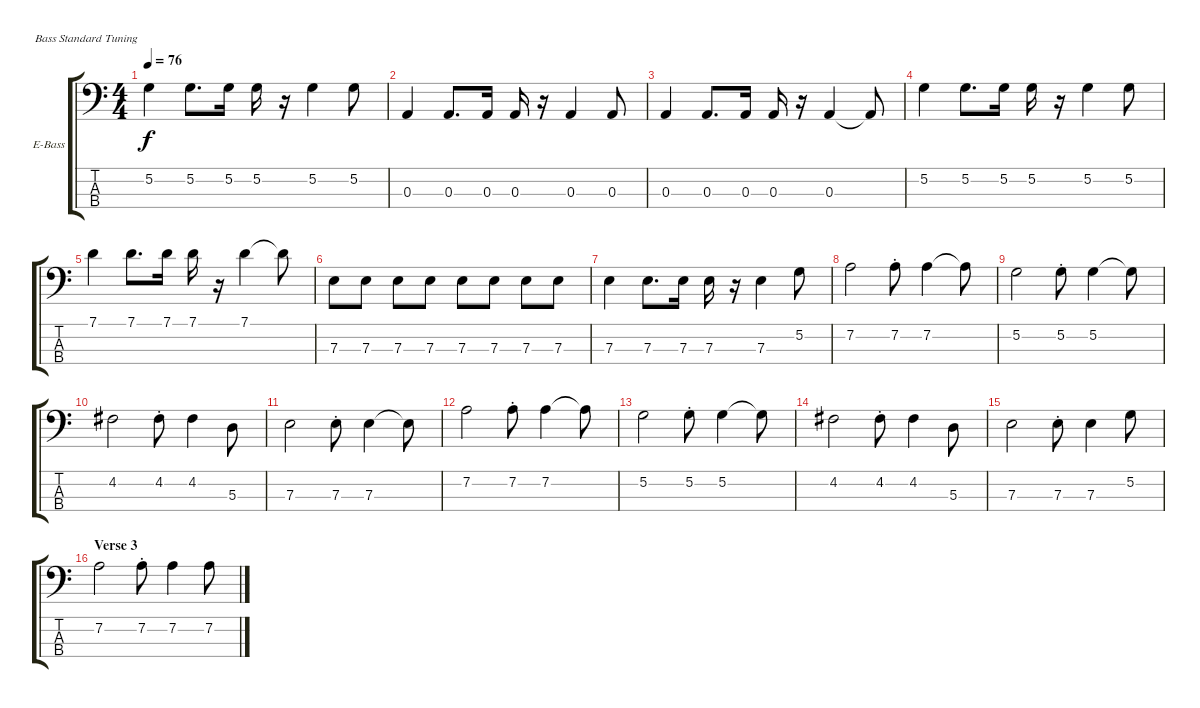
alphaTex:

\bracketExtendMode groupsimilarinstruments
\firstSystemTrackNameOrientation horizontal
\otherSystemsTrackNameOrientation horizontal
\track ("Bass" "E-Bass") {instrument electricbassfinger}
\staff {score tabs}
\tuning (G2 D2 A1 E1)
\ts (4 4)
\tempo 76
\clef f4
\scale
0.333333
\ks c
5.2.4{dy f} 5.2.8{d} 5.2.16 5.2.16 r.16 5.2.4 5.2.8 |
\scale
0.333333 0.3.4 0.3.8{d} 0.3.16 0.3.16 r.16 0.3.4 0.3.8 |
\scale
0.333333 0.3.4 0.3.8{d} 0.3.16 0.3.16 r.16 0.3.4 0.3{t}.8 |
\scale
0.333333 5.2.4 5.2.8{d} 5.2.16 5.2.16 r.16 5.2.4 5.2.8 |
\scale
0.333333 7.1.4 7.1.8{d} 7.1.16 7.1.16 r.16 7.1.4 7.1{t}.8 |
\scale
0.333333 7.3.8 7.3.8 7.3.8 7.3.8 7.3.8 7.3.8 7.3.8 7.3.8 |
\scale
0.333333 7.3.4 7.3.8{d} 7.3.16 7.3.16 r.16 7.3.4 5.2.8 |
\scale
0.333333 7.2.2 7.2{st}.8 7.2.4 7.2{t}.8 |
\scale
0.333333 5.2.2 5.2{st}.8 5.2.4 5.2{t}.8 |
\scale
0.333333 4.2.2 4.2{st}.8 4.2.4 5.3.8 |
\scale
0.333333 7.3.2 7.3{st}.8 7.3.4 7.3{t}.8 |
\scale
0.333333 7.2.2 7.2{st}.8 7.2.4 7.2{t}.8 |
\scale
0.333333 5.2.2 5.2{st}.8 5.2.4 5.2{t}.8 |
\scale
0.333333 4.2.2 4.2{st}.8 4.2.4 5.3.8 |
\scale
0.333333 7.3.2 7.3{st}.8 7.3.4 5.2.8 |
\section ("" "Verse 3")
\scale
0.333333 7.2.2 7.2{st}.8 7.2.4 7.2.8
